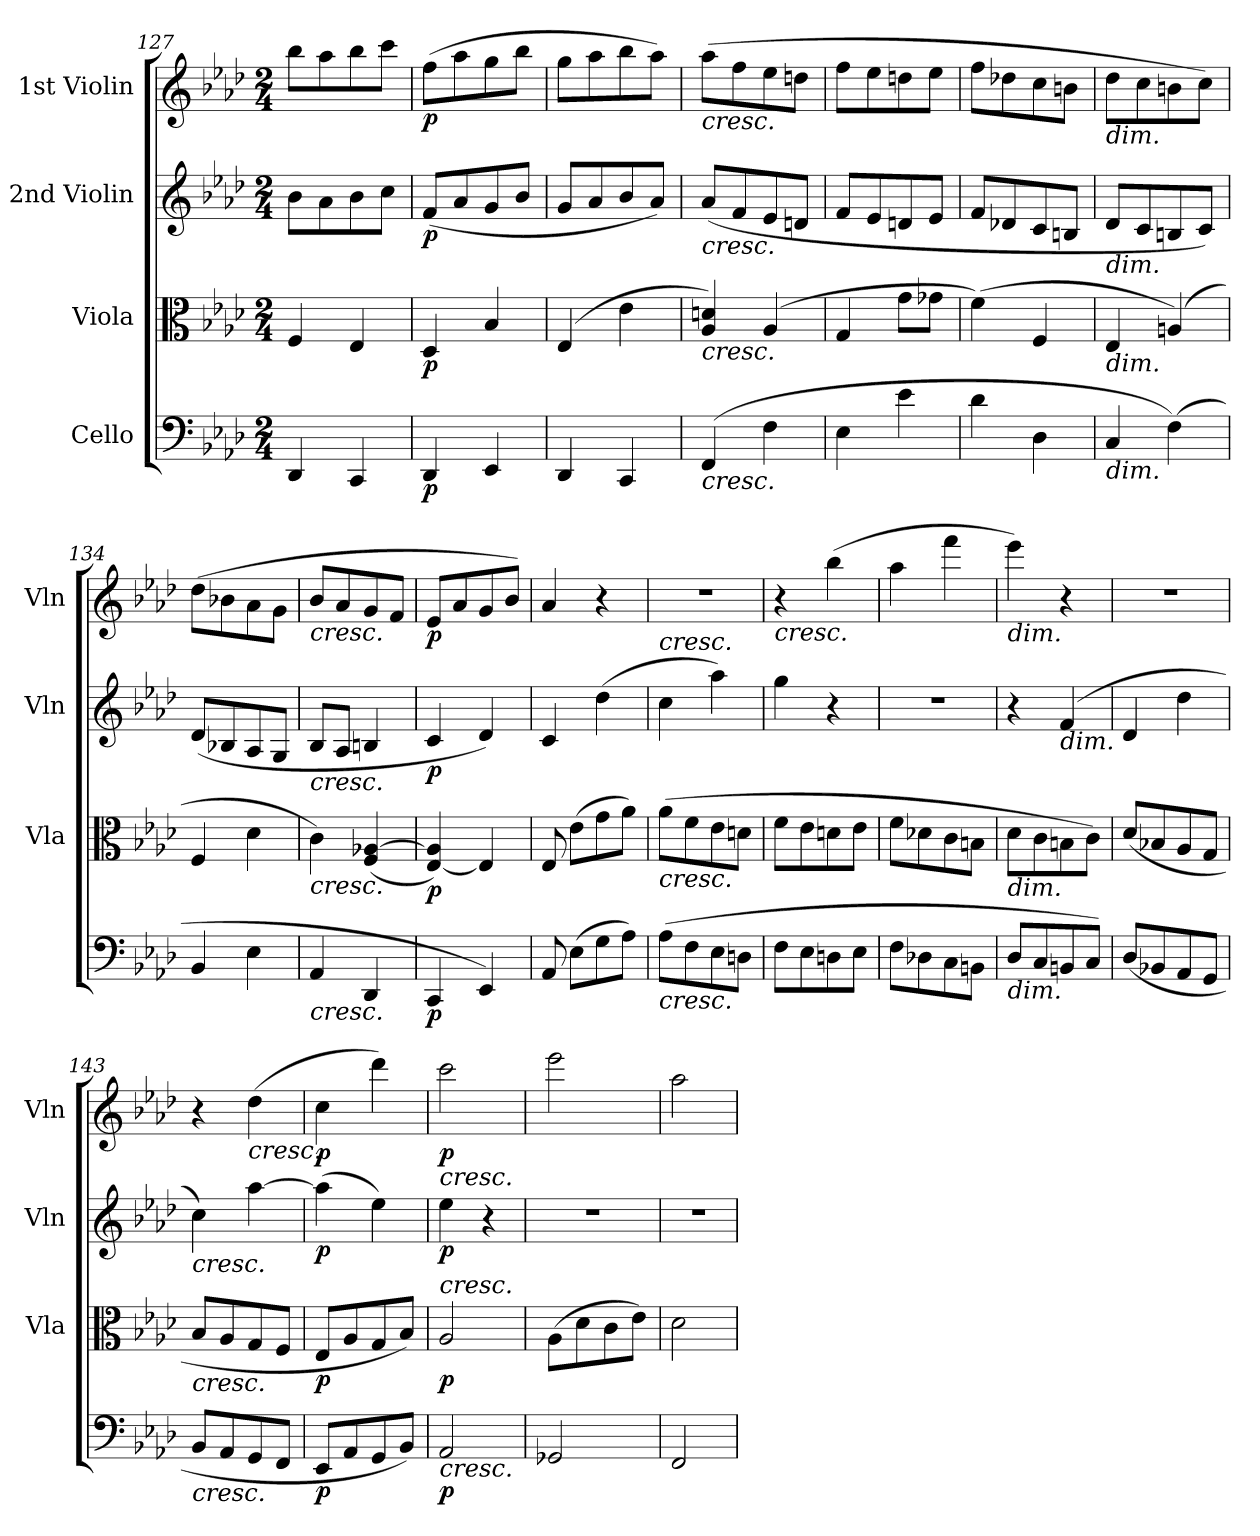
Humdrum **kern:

**kern	**dynam	**kern	**dynam	**kern	**dynam	**kern	**dynam
*part4	*part4	*part3	*part3	*part2	*part2	*part1	*part1
*staff4	*staff4	*staff3	*staff3	*staff2	*staff2	*staff1	*staff1
*I"Cello	*	*I"Viola	*	*I"2nd Violin	*	*I"1st Violin	*
*	*	*I'Vla	*	*I'Vln	*	*I'Vln	*
*clefF4	*	*clefC3	*	*clefG2	*	*clefG2	*
*k[b-e-a-d-]	*	*k[b-e-a-d-]	*	*k[b-e-a-d-]	*	*k[b-e-a-d-]	*
*A-:	*	*A-:	*	*A-:	*	*A-:	*
*M2/4	*	*M2/4	*	*M2/4	*	*M2/4	*
=127	=127	=127	=127	=127	=127	=127	=127
4DD-	.	4F	.	8b-L	.	8bb-L	.
.	.	.	.	8a-	.	8aa-	.
4CC	.	4E-	.	8b-	.	8bb-	.
.	.	.	.	8ccJ	.	8cccJ	.
=128	=128	=128	=128	=128	=128	=128	=128
4DD-	p	4D-	p	(8fL	p	(8ffL	p
.	.	.	.	8a-	.	8aa-	.
4EE-	.	4B-	.	8g	.	8gg	.
.	.	.	.	8b-J	.	8bb-J	.
=129	=129	=129	=129	=129	=129	=129	=129
4DD-	.	(4E-	.	8gL	.	8ggL	.
.	.	.	.	8a-	.	8aa-	.
4CC	.	4e-	.	8b-	.	8bb-	.
.	.	.	.	8a-J)	.	8aa-J)	.
=130	=130	=130	=130	=130	=130	=130	=130
!	!	!	!	!	!	!LO:TX:b:i:t=cresc.	!
!	!	!	!	!LO:TX:b:i:t=cresc.	!	!	!
!	!	!LO:TX:b:i:t=cresc.	!	!	!	!	!
!LO:TX:b:i:t=cresc.	!	!	!	!	!	!	!
(4FF	.	4A- 4dn)	.	(8a-L	.	(8aa-L	.
.	.	.	.	8f	.	8ff	.
4F	.	(4A-	.	8e-	.	8ee-	.
.	.	.	.	8dnJ	.	8ddnJ	.
=131	=131	=131	=131	=131	=131	=131	=131
4E-	.	4G	.	8fL	.	8ffL	.
.	.	.	.	8e-	.	8ee-	.
4e-	.	8gL	.	8dn	.	8ddn	.
.	.	8g-XJ	.	8e-J	.	8ee-J	.
=132	=132	=132	=132	=132	=132	=132	=132
4d-	.	(4f)	.	8fL	.	8ffL	.
.	.	.	.	8d-X	.	8dd-X	.
4D-	.	4F	.	8c	.	8cc	.
.	.	.	.	8BnJ	.	8bnJ	.
=133	=133	=133	=133	=133	=133	=133	=133
!	!	!	!	!	!	!LO:TX:b:i:t=dim.	!
!	!	!	!	!LO:TX:b:i:t=dim.	!	!	!
!	!	!LO:TX:b:i:t=dim.	!	!	!	!	!
!LO:TX:b:i:t=dim.	!	!	!	!	!	!	!
4C	.	4E-	.	8d-L	.	8dd-L	.
.	.	.	.	8c	.	8cc	.
(4F)	.	(4An)	.	8Bn	.	8bn	.
.	.	.	.	8cJ)	.	8ccJ)	.
=134	=134	=134	=134	=134	=134	=134	=134
4BB-	.	4F	.	(8d-L	.	(8dd-L	.
.	.	.	.	8B-X	.	8b-X	.
4E-	.	4d-	.	8A-	.	8a-	.
.	.	.	.	8GJ	.	8gJ	.
=135	=135	=135	=135	=135	=135	=135	=135
!	!	!	!	!	!	!LO:TX:b:i:t=cresc.	!
!	!	!	!	!LO:TX:b:i:t=cresc.	!	!	!
!	!	!LO:TX:b:i:t=cresc.	!	!	!	!	!
!LO:TX:b:i:t=cresc.	!	!	!	!	!	!	!
4AA-	.	4c)	.	8B-L	.	8b-L	.
.	.	.	.	8A-J	.	8a-	.
4DD-	.	(4F [4A-X	.	4Bn	.	8g	.
.	.	.	.	.	.	8fJ	.
=136	=136	=136	=136	=136	=136	=136	=136
4CC	p	[4E- 4A-])	p	4c	p	8e-L	p
.	.	.	.	.	.	8a-	.
4EE-)	.	4E-]	.	4d-)	.	8g	.
.	.	.	.	.	.	8b-J)	.
=137	=137	=137	=137	=137	=137	=137	=137
8AA-	.	8E-	.	4c	.	4a-	.
(8E-L	.	(8e-L	.	.	.	.	.
8G	.	8g	.	(4dd-	.	4r	.
8A-J)	.	8a-J)	.	.	.	.	.
=138	=138	=138	=138	=138	=138	=138	=138
!	!	!	!	!LO:TX:a:i:t=cresc.	!	!	!
!	!	!LO:TX:b:i:t=cresc.	!	!	!	!	!
!LO:TX:b:i:t=cresc.	!	!	!	!	!	!	!
(8A-L	.	(8a-L	.	4cc	.	2r	.
8F	.	8f	.	.	.	.	.
8E-	.	8e-	.	4aa-)	.	.	.
8DnJ	.	8dnJ	.	.	.	.	.
=139	=139	=139	=139	=139	=139	=139	=139
!	!	!	!	!	!	!LO:TX:b:i:t=cresc.	!
8FL	.	8fL	.	4gg	.	4r	.
8E-	.	8e-	.	.	.	.	.
8Dn	.	8dn	.	4r	.	(4bb-	.
8E-J	.	8e-J	.	.	.	.	.
=140	=140	=140	=140	=140	=140	=140	=140
8FL	.	8fL	.	2r	.	4aa-	.
8D-X	.	8d-X	.	.	.	.	.
8C	.	8c	.	.	.	4fff	.
8BBnJ	.	8BnJ	.	.	.	.	.
=141	=141	=141	=141	=141	=141	=141	=141
!	!	!	!	!	!	!LO:TX:b:i:t=dim.	!
!	!	!LO:TX:b:i:t=dim.	!	!	!	!	!
!LO:TX:b:i:t=dim.	!	!	!	!	!	!	!
8D-L	.	8d-L	.	4r	.	4eee-)	.
8C	.	8c	.	.	.	.	.
!	!	!	!	!LO:TX:b:i:t=dim.	!	!	!
8BBn	.	8Bn	.	(4f	.	4r	.
8CJ)	.	8cJ)	.	.	.	.	.
=142	=142	=142	=142	=142	=142	=142	=142
(8D-L	.	(8d-L	.	4d-	.	2r	.
8BB-X	.	8B-X	.	.	.	.	.
8AA-	.	8A-	.	4dd-	.	.	.
8GGJ	.	8GJ	.	.	.	.	.
=143	=143	=143	=143	=143	=143	=143	=143
!	!	!	!	!LO:TX:b:i:t=cresc.	!	!	!
!	!	!LO:TX:b:i:t=cresc.	!	!	!	!	!
!LO:TX:b:i:t=cresc.	!	!	!	!	!	!	!
8BB-L	.	8B-L	.	4cc)	.	4r	.
8AA-	.	8A-	.	.	.	.	.
!	!	!	!	!	!	!LO:TX:b:i:t=cresc.	!
8GG	.	8G	.	[4aa-	.	(4dd-	.
8FFJ	.	8FJ	.	.	.	.	.
=144	=144	=144	=144	=144	=144	=144	=144
8EE-L	p	8E-L	p	(4aa-]	p	4cc	p
8AA-	.	8A-	.	.	.	.	.
8GG	.	8G	.	4ee-)	.	4ddd-)	.
8BB-J)	.	8B-J)	.	.	.	.	.
=145	=145	=145	=145	=145	=145	=145	=145
!	!	!	!	!	!	!LO:TX:b:i:t=cresc.	!
!	!	!LO:TX:a:i:t=cresc.	!	!	!	!	!
!LO:TX:b:i:t=cresc.	!	!	!	!	!	!	!
2AA-	p	2A-	p	4ee-	p	2ccc	p
.	.	.	.	4r	.	.	.
=146	=146	=146	=146	=146	=146	=146	=146
2GG-X	.	(8A-L	.	2r	.	2eee-	.
.	.	8d-	.	.	.	.	.
.	.	8c	.	.	.	.	.
.	.	8e-J)	.	.	.	.	.
=147	=147	=147	=147	=147	=147	=147	=147
2FF	.	2d-	.	2r	.	2aa-	.
=	=	=	=	=	=	=	=
*-	*-	*-	*-	*-	*-	*-	*-
